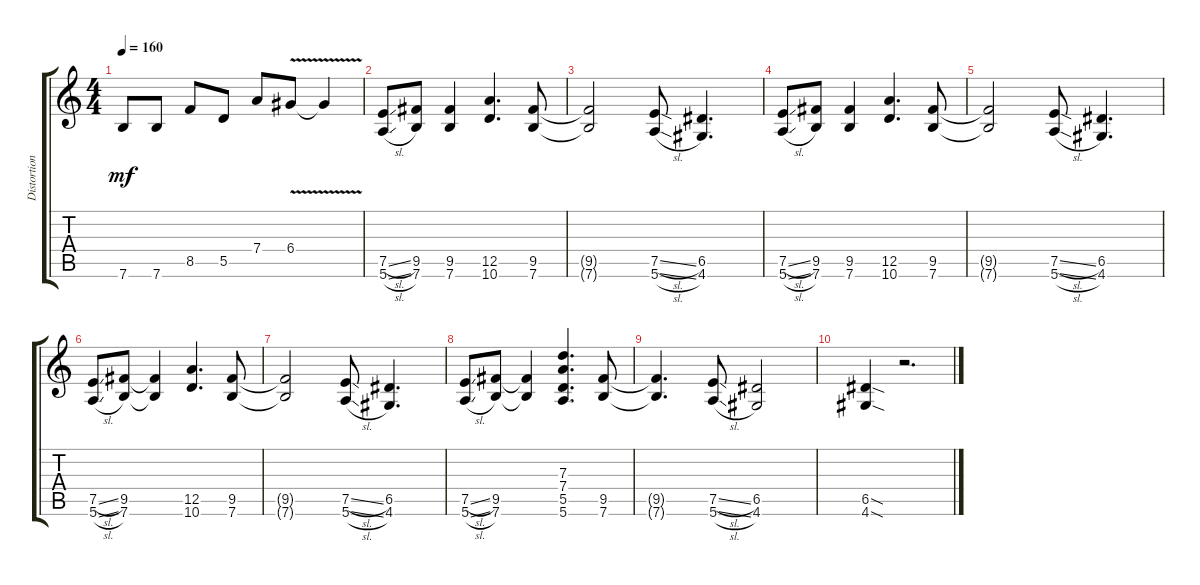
\track ("Distortion Guitar" "Distortion") {instrument distortionguitar}
\staff {score tabs}
\tuning (E4 B3 G3 D3 A2 E2) {hide}
\ts (4 4)
\tempo 160
\clef g2
\ks c
7.6.8{dy mf} 7.6.8 8.5.8 5.5.8 7.4.8 6.4{v}.8 6.4{t}.4 |
(7.5{sl} 5.6{sl}).8 (9.5 7.6).8 (9.5 7.6).4 (12.5 10.6).4{d} (9.5 7.6).8 |
(9.5{t} 7.6{t}).2 (7.5{sl} 5.6{sl}).8 (6.5 4.6).4{d} |
(7.5{sl} 5.6{sl}).8 (9.5 7.6).8 (9.5 7.6).4 (12.5 10.6).4{d} (9.5 7.6).8 |
(9.5{t} 7.6{t}).2 (7.5{sl} 5.6{sl}).8 (6.5 4.6).4{d} |
(7.5{sl} 5.6{sl}).8 (9.5 7.6).8 (9.5{t} 7.6{t}).4 (12.5 10.6).4{d} (9.5 7.6).8 |
(9.5{t} 7.6{t}).2 (7.5{sl} 5.6{sl}).8 (6.5 4.6).4{d} |
(7.5{sl} 5.6{sl}).8 (9.5 7.6).8 (9.5{t} 7.6{t}).4 (7.3 7.4 5.5 5.6).4{d} (9.5 7.6).8 |
(9.5{t} 7.6{t}).4{d} (7.5{sl} 5.6{sl}).8 (6.5 4.6).2 |
(6.5{sod} 4.6{sod}).4 r.2{d}
